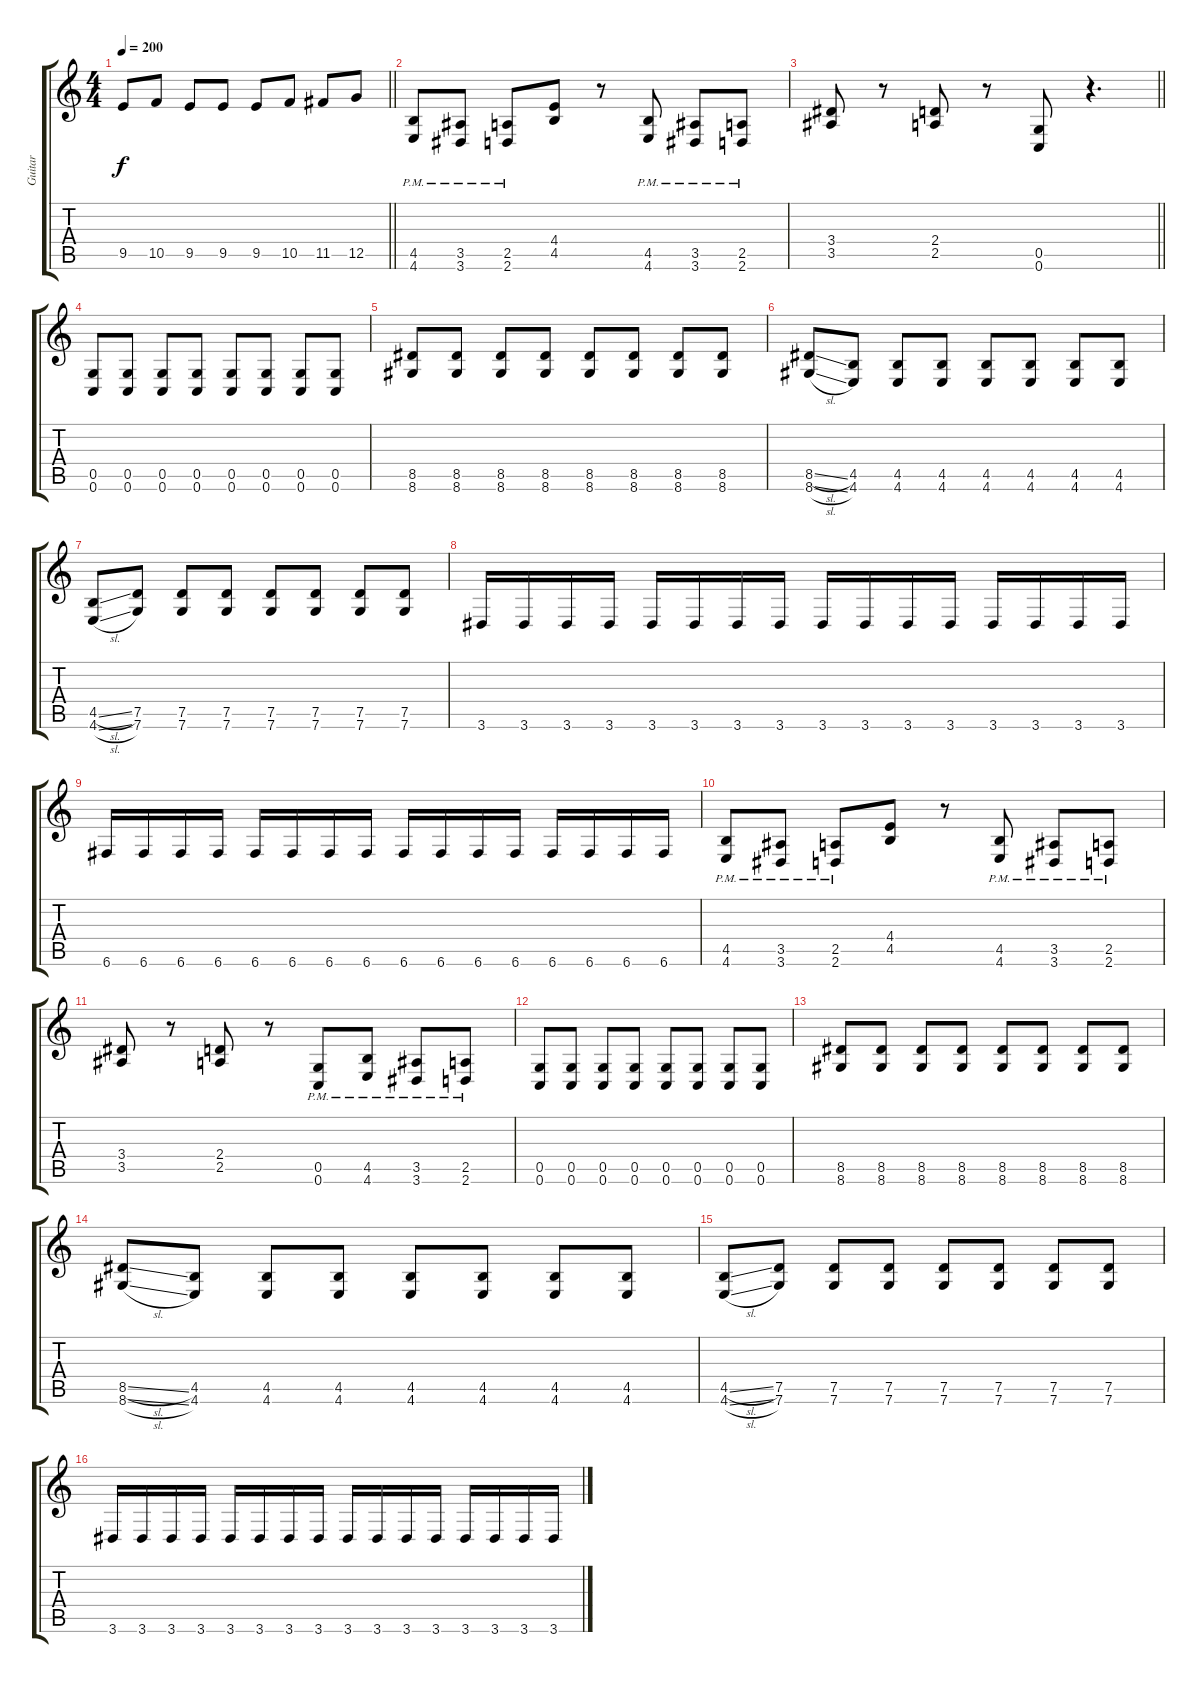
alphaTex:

\track ("Guitar" "Guitar") {instrument distortionguitar}
\staff {score tabs}
\tuning (D4 A3 F3 C3 G2 C2) {hide}
\ts (4 4)
\tempo 200
\clef g2
\barLineRight lightlight
\ks c
9.5.8{dy f} 10.5.8 9.5.8 9.5.8 9.5.8 10.5.8 11.5.8 12.5.8 |
(4.5{pm} 4.6{pm}).8 (3.5{pm} 3.6{pm}).8 (2.5{pm} 2.6{pm}).8 (4.4 4.5).8 r.8 (4.5{pm} 4.6{pm}).8 (3.5{pm} 3.6{pm}).8 (2.5{pm} 2.6{pm}).8 |
\barLineRight lightlight
(3.4 3.5).8 r.8 (2.4 2.5).8 r.8 (0.5 0.6).8 r.4{d} |
\section ("" "")
(0.5 0.6).8 (0.5 0.6).8 (0.5 0.6).8 (0.5 0.6).8 (0.5 0.6).8 (0.5 0.6).8 (0.5 0.6).8 (0.5 0.6).8 |
(8.5 8.6).8 (8.5 8.6).8 (8.5 8.6).8 (8.5 8.6).8 (8.5 8.6).8 (8.5 8.6).8 (8.5 8.6).8 (8.5 8.6).8 |
(8.5{sl} 8.6{sl}).8 (4.5 4.6).8 (4.5 4.6).8 (4.5 4.6).8 (4.5 4.6).8 (4.5 4.6).8 (4.5 4.6).8 (4.5 4.6).8 |
(4.5{sl} 4.6{sl}).8 (7.5 7.6).8 (7.5 7.6).8 (7.5 7.6).8 (7.5 7.6).8 (7.5 7.6).8 (7.5 7.6).8 (7.5 7.6).8 |
3.6.16 3.6.16 3.6.16 3.6.16 3.6.16 3.6.16 3.6.16 3.6.16 3.6.16 3.6.16 3.6.16 3.6.16 3.6.16 3.6.16 3.6.16 3.6.16 |
6.6.16 6.6.16 6.6.16 6.6.16 6.6.16 6.6.16 6.6.16 6.6.16 6.6.16 6.6.16 6.6.16 6.6.16 6.6.16 6.6.16 6.6.16 6.6.16 |
(4.5{pm} 4.6{pm}).8 (3.5{pm} 3.6{pm}).8 (2.5{pm} 2.6{pm}).8 (4.4 4.5).8 r.8 (4.5{pm} 4.6{pm}).8 (3.5{pm} 3.6{pm}).8 (2.5{pm} 2.6{pm}).8 |
(3.4 3.5).8 r.8 (2.4 2.5).8 r.8 (0.5 0.6{pm}).8 (4.5{pm} 4.6{pm}).8 (3.5{pm} 3.6{pm}).8 (2.5{pm} 2.6{pm}).8 |
(0.5 0.6).8 (0.5 0.6).8 (0.5 0.6).8 (0.5 0.6).8 (0.5 0.6).8 (0.5 0.6).8 (0.5 0.6).8 (0.5 0.6).8 |
(8.5 8.6).8 (8.5 8.6).8 (8.5 8.6).8 (8.5 8.6).8 (8.5 8.6).8 (8.5 8.6).8 (8.5 8.6).8 (8.5 8.6).8 |
(8.5{sl} 8.6{sl}).8 (4.5 4.6).8 (4.5 4.6).8 (4.5 4.6).8 (4.5 4.6).8 (4.5 4.6).8 (4.5 4.6).8 (4.5 4.6).8 |
(4.5{sl} 4.6{sl}).8 (7.5 7.6).8 (7.5 7.6).8 (7.5 7.6).8 (7.5 7.6).8 (7.5 7.6).8 (7.5 7.6).8 (7.5 7.6).8 |
3.6.16 3.6.16 3.6.16 3.6.16 3.6.16 3.6.16 3.6.16 3.6.16 3.6.16 3.6.16 3.6.16 3.6.16 3.6.16 3.6.16 3.6.16 3.6.16
